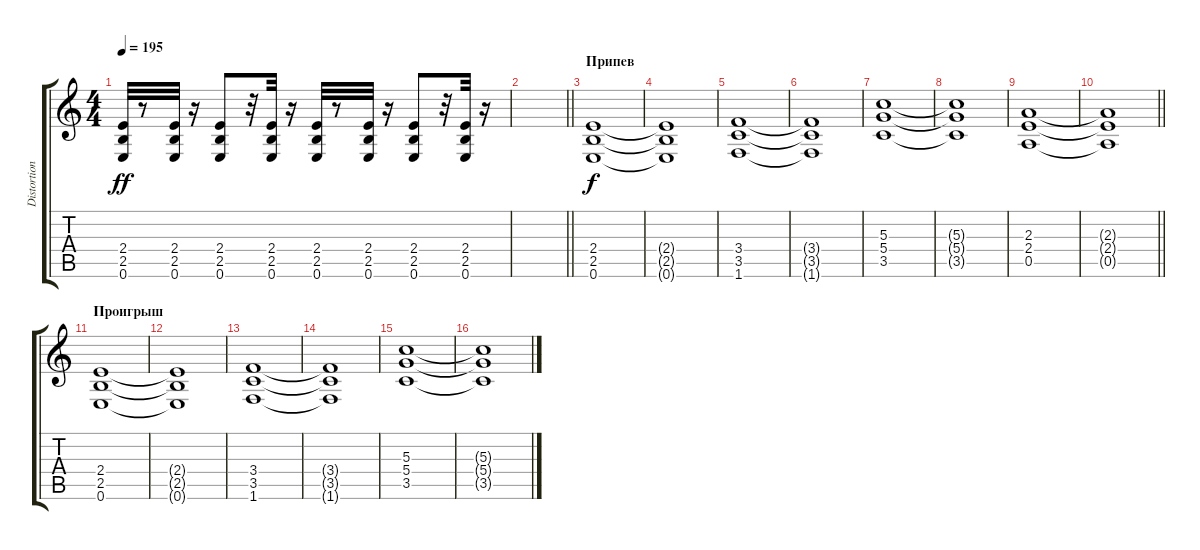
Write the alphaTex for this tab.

\track ("Distortion" "Distortion") {instrument distortionguitar}
\staff {score tabs}
\tuning (E4 B3 G3 D3 A2 E2) {hide}
\ts (4 4)
\tempo 195
\clef g2
\ks c
(2.4 2.5 0.6).32{dy ff} r.8 (2.4 2.5 0.6).32 r.16 (2.4 2.5 0.6).8 r.32 (2.4 2.5 0.6).32 r.16 (2.4 2.5 0.6).32 r.8 (2.4 2.5 0.6).32 r.16 (2.4 2.5 0.6).8 r.32 (2.4 2.5 0.6).32 r.16 |
\barLineRight lightlight
|
\section ("" "Припев")
(2.4 2.5 0.6).1{dy f} |
(2.4{t} 2.5{t} 0.6{t}).1 |
(3.4 3.5 1.6).1 |
(3.4{t} 3.5{t} 1.6{t}).1 |
(5.3 5.4 3.5).1 |
(5.3{t} 5.4{t} 3.5{t}).1 |
(2.3 2.4 0.5).1 |
\barLineRight lightlight
(2.3{t} 2.4{t} 0.5{t}).1 |
\section ("" "Проигрыш")
(2.4 2.5 0.6).1 |
(2.4{t} 2.5{t} 0.6{t}).1 |
(3.4 3.5 1.6).1 |
(3.4{t} 3.5{t} 1.6{t}).1 |
(5.3 5.4 3.5).1 |
(5.3{t} 5.4{t} 3.5{t}).1
